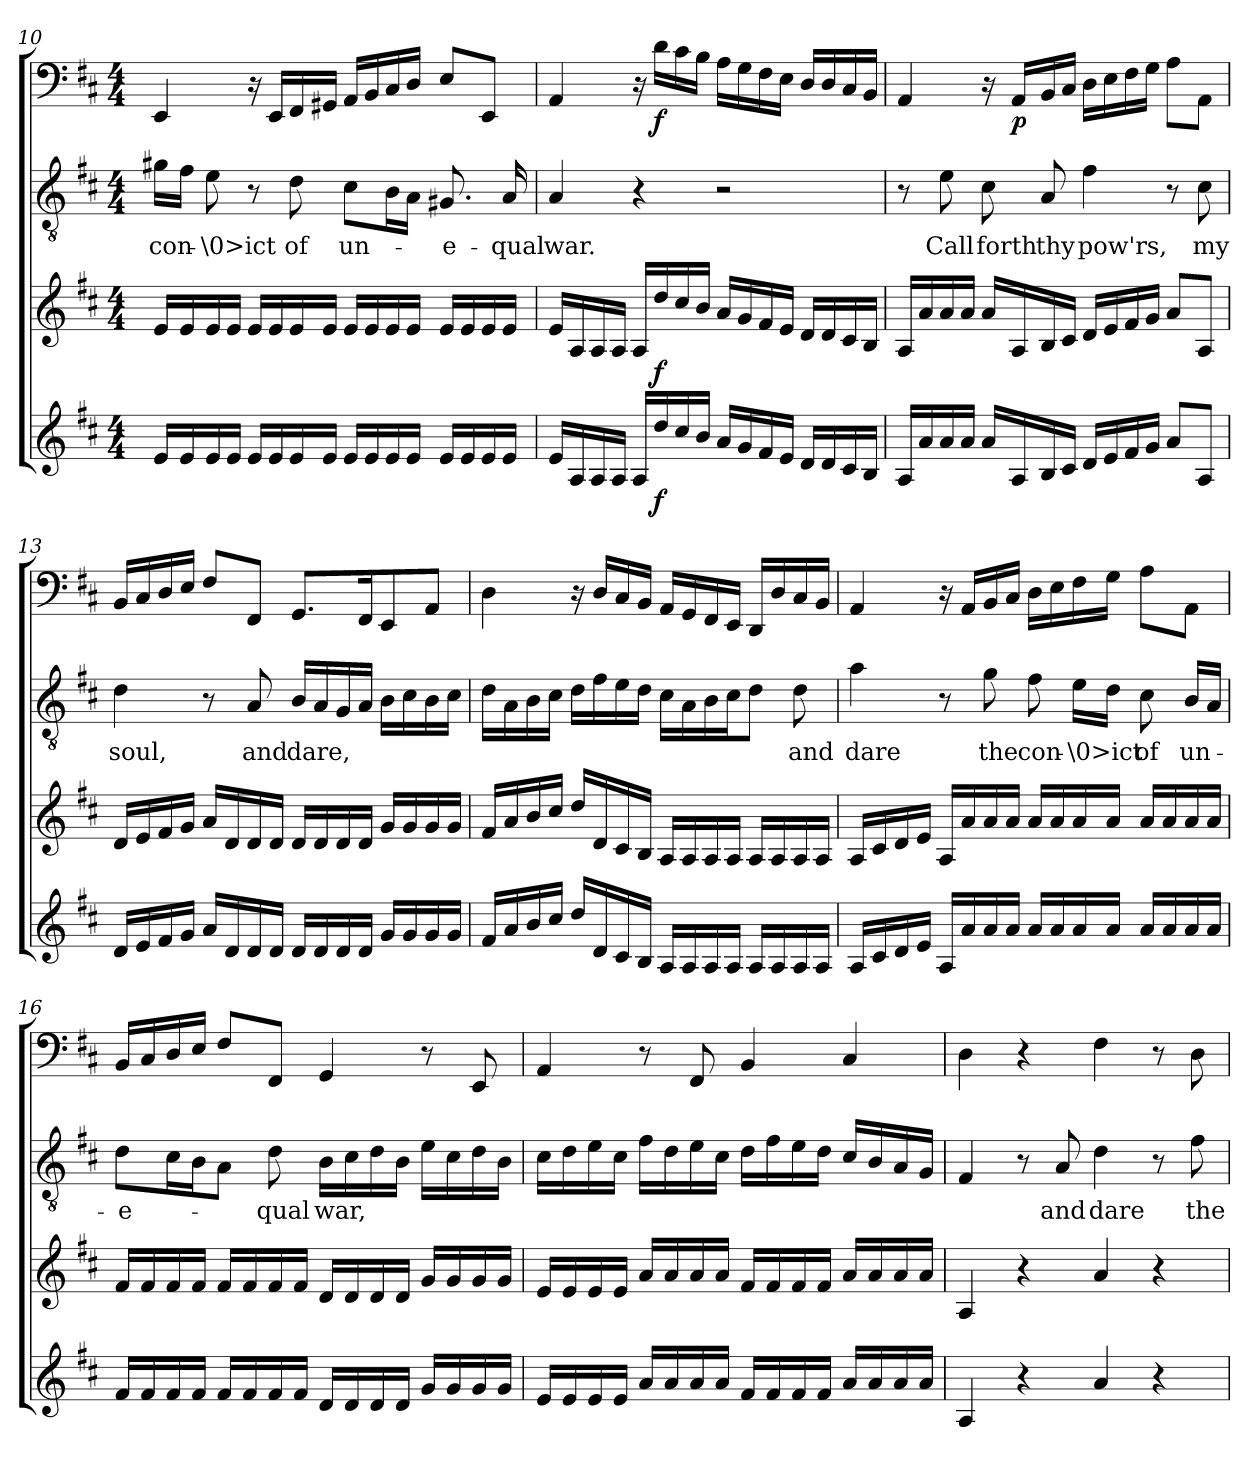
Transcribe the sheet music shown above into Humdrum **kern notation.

**kern	**dynam	**kern	**dynam	**kern	**text	**kern	**dynam
*part4	*part4	*part3	*part3	*part2	*part2	*part1	*part1
*staff4	*staff4	*staff3	*staff3	*staff2	*staff2	*staff1	*staff1
*clefG2	*	*clefG2	*	*clefGv2	*	*clefF4	*
*k[f#c#]	*	*k[f#c#]	*	*k[f#c#]	*	*k[f#c#]	*
*D:	*	*D:	*	*D:	*	*D:	*
*M4/4	*	*M4/4	*	*M4/4	*	*M4/4	*
=10	=10	=10	=10	=10	=10	=10	=10
16e/LL	.	16e/LL	.	16g#X\LL	con-	4EE/	.
16e/	.	16e/	.	16f#\JJ	.	.	.
16e/	.	16e/	.	8e\	-\0>ict	.	.
16e/JJ	.	16e/JJ	.	.	.	.	.
16e/LL	.	16e/LL	.	8r	.	16r	.
16e/	.	16e/	.	.	.	16EE/LL	.
16e/	.	16e/	.	8d\	of	16FF#/	.
16e/JJ	.	16e/JJ	.	.	.	16GG#X/JJ	.
16e/LL	.	16e/LL	.	8c#\L	un-	16AA/LL	.
16e/	.	16e/	.	.	.	16BB/	.
16e/	.	16e/	.	16B\L	.	16C#/	.
16e/JJ	.	16e/JJ	.	16A\JJ	.	16D/JJ	.
16e/LL	.	16e/LL	.	8.G#X/	-e-	8E/L	.
16e/	.	16e/	.	.	.	.	.
16e/	.	16e/	.	.	.	8EE/J	.
16e/JJ	.	16e/JJ	.	16A/	-qual	.	.
=11	=11	=11	=11	=11	=11	=11	=11
16e/LL	.	16e/LL	.	4A/	war.	4AA/	.
16A/	.	16A/	.	.	.	.	.
16A/	.	16A/	.	.	.	.	.
16A/JJ	.	16A/JJ	.	.	.	.	.
16A/LL	.	16A/LL	.	4r	.	16r	.
16dd/	f	16dd/	f	.	.	16d\LL	f
16cc#/	.	16cc#/	.	.	.	16c#\	.
16b/JJ	.	16b/JJ	.	.	.	16B\JJ	.
16a/LL	.	16a/LL	.	2r	.	16A\LL	.
16g/	.	16g/	.	.	.	16G\	.
16f#/	.	16f#/	.	.	.	16F#\	.
16e/JJ	.	16e/JJ	.	.	.	16E\JJ	.
16d/LL	.	16d/LL	.	.	.	16D/LL	.
16d/	.	16d/	.	.	.	16D/	.
16c#/	.	16c#/	.	.	.	16C#/	.
16B/JJ	.	16B/JJ	.	.	.	16BB/JJ	.
=12	=12	=12	=12	=12	=12	=12	=12
16A/LL	.	16A/LL	.	8r	.	4AA/	.
16a/	.	16a/	.	.	.	.	.
16a/	.	16a/	.	8e\	Call	.	.
16a/JJ	.	16a/JJ	.	.	.	.	.
16a/LL	.	16a/LL	.	8c#\	forth	16r	.
16A/	.	16A/	.	.	.	16AA/LL	p
16B/	.	16B/	.	8A/	thy	16BB/	.
16c#/JJ	.	16c#/JJ	.	.	.	16C#/JJ	.
16d/LL	.	16d/LL	.	4f#\	pow'rs,	16D\LL	.
16e/	.	16e/	.	.	.	16E\	.
16f#/	.	16f#/	.	.	.	16F#\	.
16g/JJ	.	16g/JJ	.	.	.	16G\JJ	.
8a/L	.	8a/L	.	8r	.	8A\L	.
8A/J	.	8A/J	.	8c#\	my	8AA\J	.
=13	=13	=13	=13	=13	=13	=13	=13
16d/LL	.	16d/LL	.	4d\	soul,	16BB/LL	.
16e/	.	16e/	.	.	.	16C#/	.
16f#/	.	16f#/	.	.	.	16D/	.
16g/JJ	.	16g/JJ	.	.	.	16E/JJ	.
16a/LL	.	16a/LL	.	8r	.	8F#/L	.
16d/	.	16d/	.	.	.	.	.
16d/	.	16d/	.	8A/	and	8FF#/J	.
16d/JJ	.	16d/JJ	.	.	.	.	.
16d/LL	.	16d/LL	.	16B/LL	dare,	8.GG/L	.
16d/	.	16d/	.	16A/	.	.	.
16d/	.	16d/	.	16G/	.	.	.
16d/JJ	.	16d/JJ	.	16A/JJ	.	16FF#/K	.
16g/LL	.	16g/LL	.	16B\LL	.	8EE/	.
16g/	.	16g/	.	16c#\	.	.	.
16g/	.	16g/	.	16B\	.	8AA/J	.
16g/JJ	.	16g/JJ	.	16c#\JJ	.	.	.
=14	=14	=14	=14	=14	=14	=14	=14
16f#/LL	.	16f#/LL	.	16d\LL	.	4D\	.
16a/	.	16a/	.	16A\	.	.	.
16b/	.	16b/	.	16B\	.	.	.
16cc#/JJ	.	16cc#/JJ	.	16c#\JJ	.	.	.
16dd/LL	.	16dd/LL	.	16d\LL	.	16r	.
16d/	.	16d/	.	16f#\	.	16D/LL	.
16c#/	.	16c#/	.	16e\	.	16C#/	.
16B/JJ	.	16B/JJ	.	16d\JJ	.	16BB/JJ	.
16A/LL	.	16A/LL	.	16c#\LL	.	16AA/LL	.
16A/	.	16A/	.	16A\	.	16GG/	.
16A/	.	16A/	.	16B\	.	16FF#/	.
16A/JJ	.	16A/JJ	.	16c#\J	.	16EE/JJ	.
16A/LL	.	16A/LL	.	8d\J	.	16DD/LL	.
16A/	.	16A/	.	.	.	16D/	.
16A/	.	16A/	.	8d\	and	16C#/	.
16A/JJ	.	16A/JJ	.	.	.	16BB/JJ	.
=15	=15	=15	=15	=15	=15	=15	=15
16A/LL	.	16A/LL	.	4a\	dare	4AA/	.
16c#/	.	16c#/	.	.	.	.	.
16d/	.	16d/	.	.	.	.	.
16e/JJ	.	16e/JJ	.	.	.	.	.
16A/LL	.	16A/LL	.	8r	.	16r	.
16a/	.	16a/	.	.	.	16AA/LL	.
16a/	.	16a/	.	8g\	the	16BB/	.
16a/JJ	.	16a/JJ	.	.	.	16C#/JJ	.
16a/LL	.	16a/LL	.	8f#\	con-	16D\LL	.
16a/	.	16a/	.	.	.	16E\	.
16a/	.	16a/	.	16e\LL	-\0>ict	16F#\	.
16a/JJ	.	16a/JJ	.	16d\JJ	.	16G\JJ	.
16a/LL	.	16a/LL	.	8c#\	of	8A\L	.
16a/	.	16a/	.	.	.	.	.
16a/	.	16a/	.	16B/LL	un-	8AA\J	.
16a/JJ	.	16a/JJ	.	16A/JJ	.	.	.
=16	=16	=16	=16	=16	=16	=16	=16
16f#/LL	.	16f#/LL	.	8d\L	-e-	16BB/LL	.
16f#/	.	16f#/	.	.	.	16C#/	.
16f#/	.	16f#/	.	16c#\L	.	16D/	.
16f#/JJ	.	16f#/JJ	.	16B\J	.	16E/JJ	.
16f#/LL	.	16f#/LL	.	8A\J	.	8F#/L	.
16f#/	.	16f#/	.	.	.	.	.
16f#/	.	16f#/	.	8d\	-qual	8FF#/J	.
16f#/JJ	.	16f#/JJ	.	.	.	.	.
16d/LL	.	16d/LL	.	16B\LL	war,	4GG/	.
16d/	.	16d/	.	16c#\	.	.	.
16d/	.	16d/	.	16d\	.	.	.
16d/JJ	.	16d/JJ	.	16B\JJ	.	.	.
16g/LL	.	16g/LL	.	16e\LL	.	8r	.
16g/	.	16g/	.	16c#\	.	.	.
16g/	.	16g/	.	16d\	.	8EE/	.
16g/JJ	.	16g/JJ	.	16B\JJ	.	.	.
=17	=17	=17	=17	=17	=17	=17	=17
16e/LL	.	16e/LL	.	16c#\LL	.	4AA/	.
16e/	.	16e/	.	16d\	.	.	.
16e/	.	16e/	.	16e\	.	.	.
16e/JJ	.	16e/JJ	.	16c#\JJ	.	.	.
16a/LL	.	16a/LL	.	16f#\LL	.	8r	.
16a/	.	16a/	.	16d\	.	.	.
16a/	.	16a/	.	16e\	.	8FF#/	.
16a/JJ	.	16a/JJ	.	16c#\JJ	.	.	.
16f#/LL	.	16f#/LL	.	16d\LL	.	4BB/	.
16f#/	.	16f#/	.	16f#\	.	.	.
16f#/	.	16f#/	.	16e\	.	.	.
16f#/JJ	.	16f#/JJ	.	16d\JJ	.	.	.
16a/LL	.	16a/LL	.	16c#/LL	.	4C#/	.
16a/	.	16a/	.	16B/	.	.	.
16a/	.	16a/	.	16A/	.	.	.
16a/JJ	.	16a/JJ	.	16G/JJ	.	.	.
=18	=18	=18	=18	=18	=18	=18	=18
4A/	.	4A/	.	4F#/	.	4D\	.
4r	.	4r	.	8r	.	4r	.
.	.	.	.	8A/	and	.	.
4a/	.	4a/	.	4d\	dare	4F#\	.
4r	.	4r	.	8r	.	8r	.
.	.	.	.	8f#\	the	8D\	.
=	=	=	=	=	=	=	=
*-	*-	*-	*-	*-	*-	*-	*-
